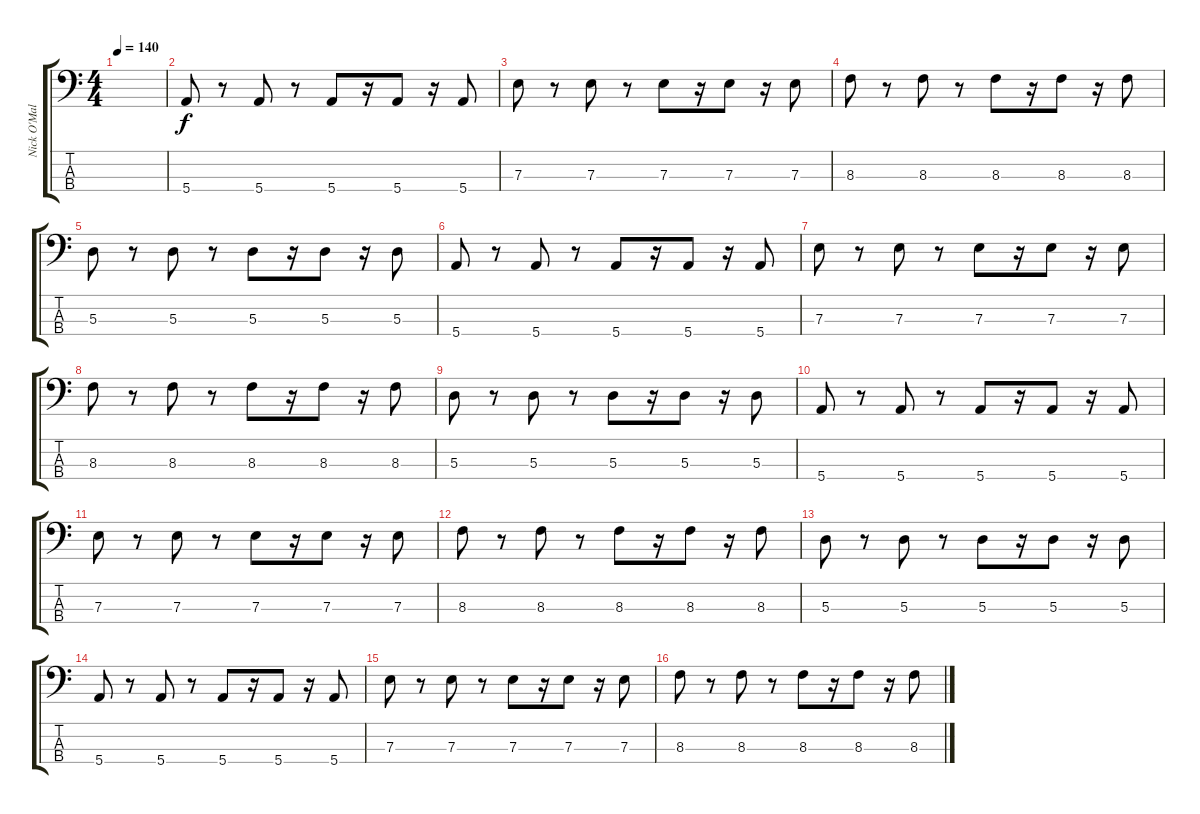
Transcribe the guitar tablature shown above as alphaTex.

\track ("Nick O'Malley" "Nick O'Mal") {instrument electricbassfinger}
\staff {score tabs}
\tuning (G2 D2 A1 E1) {hide}
\ts (4 4)
\tempo 140
\clef f4
\ks c
|
5.4.8 r.8 5.4.8 r.8 5.4.8 r.16 5.4.8 r.16 5.4.8 |
7.3.8 r.8 7.3.8 r.8 7.3.8 r.16 7.3.8 r.16 7.3.8 |
8.3.8 r.8 8.3.8 r.8 8.3.8 r.16 8.3.8 r.16 8.3.8 |
5.3.8 r.8 5.3.8 r.8 5.3.8 r.16 5.3.8 r.16 5.3.8 |
5.4.8 r.8 5.4.8 r.8 5.4.8 r.16 5.4.8 r.16 5.4.8 |
7.3.8 r.8 7.3.8 r.8 7.3.8 r.16 7.3.8 r.16 7.3.8 |
8.3.8 r.8 8.3.8 r.8 8.3.8 r.16 8.3.8 r.16 8.3.8 |
5.3.8 r.8 5.3.8 r.8 5.3.8 r.16 5.3.8 r.16 5.3.8 |
5.4.8 r.8 5.4.8 r.8 5.4.8 r.16 5.4.8 r.16 5.4.8 |
7.3.8 r.8 7.3.8 r.8 7.3.8 r.16 7.3.8 r.16 7.3.8 |
8.3.8 r.8 8.3.8 r.8 8.3.8 r.16 8.3.8 r.16 8.3.8 |
5.3.8 r.8 5.3.8 r.8 5.3.8 r.16 5.3.8 r.16 5.3.8 |
5.4.8 r.8 5.4.8 r.8 5.4.8 r.16 5.4.8 r.16 5.4.8 |
7.3.8 r.8 7.3.8 r.8 7.3.8 r.16 7.3.8 r.16 7.3.8 |
8.3.8 r.8 8.3.8 r.8 8.3.8 r.16 8.3.8 r.16 8.3.8
